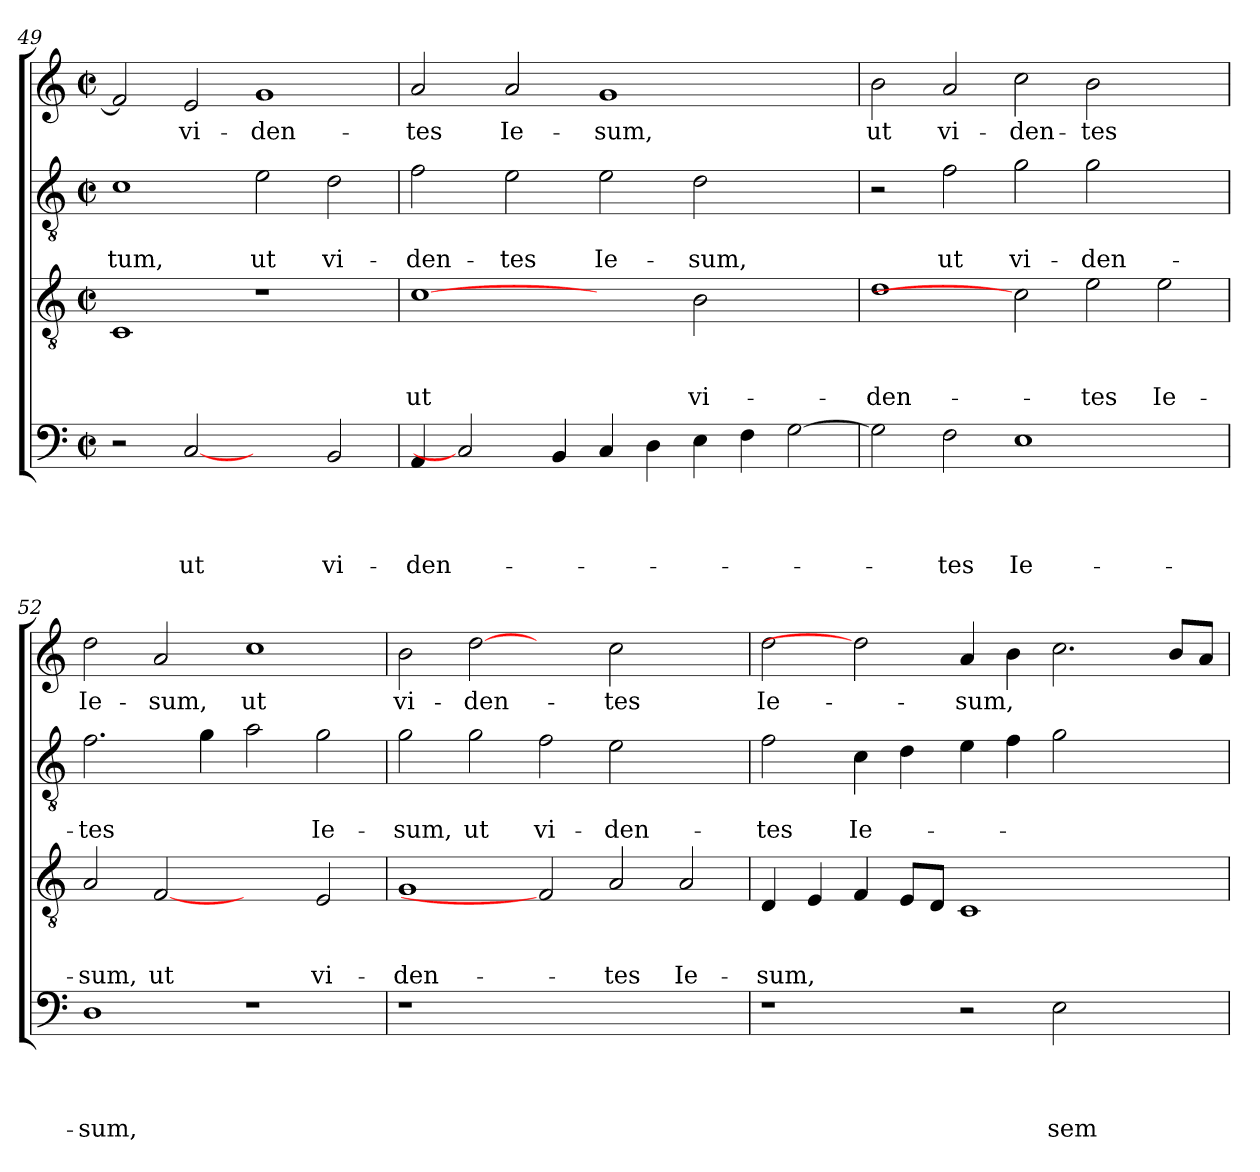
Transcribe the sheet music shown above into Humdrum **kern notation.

**kern	**text	**text	**text	**text	**kern	**text	**text	**text	**kern	**text	**text	**kern	**text
*part4	*part4	*part4	*part4	*part4	*part3	*part3	*part3	*part3	*part2	*part2	*part2	*part1	*part1
*staff4	*staff4	*staff4	*staff4	*staff4	*staff3	*staff3	*staff3	*staff3	*staff2	*staff2	*staff2	*staff1	*staff1
*clefF4	*	*	*	*	*clefGv2	*	*	*	*clefGv2	*	*	*clefG2	*
*k[]	*	*	*	*	*k[]	*	*	*	*k[]	*	*	*k[]	*
*C:	*	*	*	*	*C:	*	*	*	*C:	*	*	*C:	*
*M2/2	*	*	*	*	*M2/2	*	*	*	*M2/2	*	*	*M2/2	*
*met(c|)	*	*	*	*	*met(c|)	*	*	*	*met(c|)	*	*	*met(c|)	*
=49	=49	=49	=49	=49	=49	=49	=49	=49	=49	=49	=49	=49	=49
!	!	!	!	!	!	!	!	!	!	!	!LO:LY:b	!	!
2r	.	.	.	.	1C	.	.	.	1c	.	-tum,	2f/]	.
!	!	!	!	!LO:LY:b	!	!	!	!	!	!	!	!	!LO:LY:b
[2C	.	.	.	ut	.	.	.	.	.	.	.	2e/	vi-
!	!	!	!	!	!	!	!	!	!	!	!LO:LY:b	!	!LO:LY:b
2ryy	.	.	.	.	1r	.	.	.	2e\	.	ut	1g	-den-
!	!	!	!	!LO:LY:b	!	!	!	!	!	!	!LO:LY:b	!	!
2BB/	.	.	.	vi-	.	.	.	.	2d\	.	vi-	.	.
=50	=50	=50	=50	=50	=50	=50	=50	=50	=50	=50	=50	=50	=50
!	!	!	!	!LO:LY:b	!	!	!	!LO:LY:b	!	!	!LO:LY:b	!	!LO:LY:b
4AA/	.	.	.	-den-	[1c	.	.	ut	2f\	.	-den-	2a/	-tes
2C]	.	.	.	.	.	.	.	.	.	.	.	.	.
!	!	!	!	!	!	!	!	!	!	!	!LO:LY:b	!	!LO:LY:b
.	.	.	.	.	.	.	.	.	2e\	.	-tes	2a/	Ie-
4BB/	.	.	.	.	.	.	.	.	.	.	.	.	.
!	!	!	!	!	!	!	!	!	!	!	!LO:LY:b	!	!LO:LY:b
4C/	.	.	.	.	2ryy	.	.	.	2e\	.	Ie-	1g	-sum,
4D\	.	.	.	.	.	.	.	.	.	.	.	.	.
!	!	!	!	!	!	!	!	!LO:LY:b	!	!	!LO:LY:b	!	!
4E\	.	.	.	.	2B\	.	.	vi-	2d\	.	-sum,	.	.
4F\	.	.	.	.	.	.	.	.	.	.	.	.	.
[2G\	.	.	.	.	2ryy	.	.	.	2ryy	.	.	2ryy	.
=51	=51	=51	=51	=51	=51	=51	=51	=51	=51	=51	=51	=51	=51
!	!	!	!	!	!	!	!	!LO:LY:b	!	!	!	!	!LO:LY:b
2G\]	.	.	.	.	1d	.	.	-den-	2r	.	.	2b\	ut
!	!	!	!	!LO:LY:b	!	!	!	!	!	!	!LO:LY:b	!	!LO:LY:b
2F\	.	.	.	-tes	.	.	.	.	2f\	.	ut	2a/	vi-
!	!	!	!	!LO:LY:b	!	!	!	!	!	!	!LO:LY:b	!	!LO:LY:b
1E	.	.	.	Ie-	2c]	.	.	.	2g\	.	vi-	2cc\	-den-
!	!	!	!	!	!	!	!	!LO:LY:b	!	!	!LO:LY:b	!	!LO:LY:b
.	.	.	.	.	2e\	.	.	-tes	2g\	.	-den-	2b\	-tes
!	!	!	!	!	!	!	!	!LO:LY:b	!	!	!	!	!
2ryy	.	.	.	.	2e\	.	.	Ie-	2ryy	.	.	2ryy	.
=52	=52	=52	=52	=52	=52	=52	=52	=52	=52	=52	=52	=52	=52
!	!	!	!	!LO:LY:b	!	!	!	!LO:LY:b	!	!	!LO:LY:b	!	!LO:LY:b
1D	.	.	.	-sum,	2A/	.	.	-sum,	2.f\	.	-tes	2dd\	Ie-
!	!	!	!	!	!	!	!	!LO:LY:b	!	!	!	!	!LO:LY:b
.	.	.	.	.	[2F	.	.	ut	.	.	.	2a/	-sum,
.	.	.	.	.	.	.	.	.	4g\	.	.	.	.
!	!	!	!	!	!	!	!	!	!	!	!	!	!LO:LY:b
1r	.	.	.	.	2ryy	.	.	.	2a\	.	.	1cc	ut
!	!	!	!	!	!	!	!	!LO:LY:b	!	!	!LO:LY:b	!	!
.	.	.	.	.	2E/	.	.	vi-	2g\	.	Ie-	.	.
!!LO:LB:g=z
=53	=53	=53	=53	=53	=53	=53	=53	=53	=53	=53	=53	=53	=53
!	!	!	!	!	!	!	!	!LO:LY:b	!	!	!LO:LY:b	!	!LO:LY:b
1r	.	.	.	.	1G	.	.	-den-	2g\	.	-sum,	2b\	vi-
!	!	!	!	!	!	!	!	!	!	!	!LO:LY:b	!	!LO:LY:b
.	.	.	.	.	.	.	.	.	2g\	.	ut	[2dd	-den-
!	!	!	!	!	!	!	!	!	!	!	!LO:LY:b	!	!
1.ryy	.	.	.	.	2F]	.	.	.	2f\	.	vi-	2ryy	.
!	!	!	!	!	!	!	!	!LO:LY:b	!	!	!LO:LY:b	!	!LO:LY:b
.	.	.	.	.	2A/	.	.	-tes	2e\	.	-den-	2cc\	-tes
!	!	!	!	!	!	!	!	!LO:LY:b	!	!	!	!	!
.	.	.	.	.	2A/	.	.	Ie-	2ryy	.	.	2ryy	.
=54	=54	=54	=54	=54	=54	=54	=54	=54	=54	=54	=54	=54	=54
!	!	!	!	!	!	!	!	!LO:LY:b	!	!	!LO:LY:b	!	!LO:LY:b
1r	.	.	.	.	4D/	.	.	-sum,	2f\	.	-tes	2dd\	Ie-
.	.	.	.	.	4E/	.	.	.	.	.	.	.	.
!	!	!	!	!	!	!	!	!	!	!	!LO:LY:b	!	!
.	.	.	.	.	4F/	.	.	.	4c\	.	Ie-	2dd]	.
.	.	.	.	.	8E/L	.	.	.	4d\	.	.	.	.
.	.	.	.	.	8D/J	.	.	.	.	.	.	.	.
!	!	!	!	!	!	!	!	!	!	!	!	!	!LO:LY:b
2r	.	.	.	.	1C	.	.	.	4e\	.	.	4a/	-sum,
.	.	.	.	.	.	.	.	.	4f\	.	.	4b\	.
!	!	!	!	!LO:LY:b	!	!	!	!	!	!	!	!	!
2E\	.	.	.	sem-	.	.	.	.	2g\	.	.	2.cc\	.
2ryy	.	.	.	.	2ryy	.	.	.	2ryy	.	.	.	.
.	.	.	.	.	.	.	.	.	.	.	.	8b/L	.
.	.	.	.	.	.	.	.	.	.	.	.	8a/J	.
=	=	=	=	=	=	=	=	=	=	=	=	=	=
*-	*-	*-	*-	*-	*-	*-	*-	*-	*-	*-	*-	*-	*-
